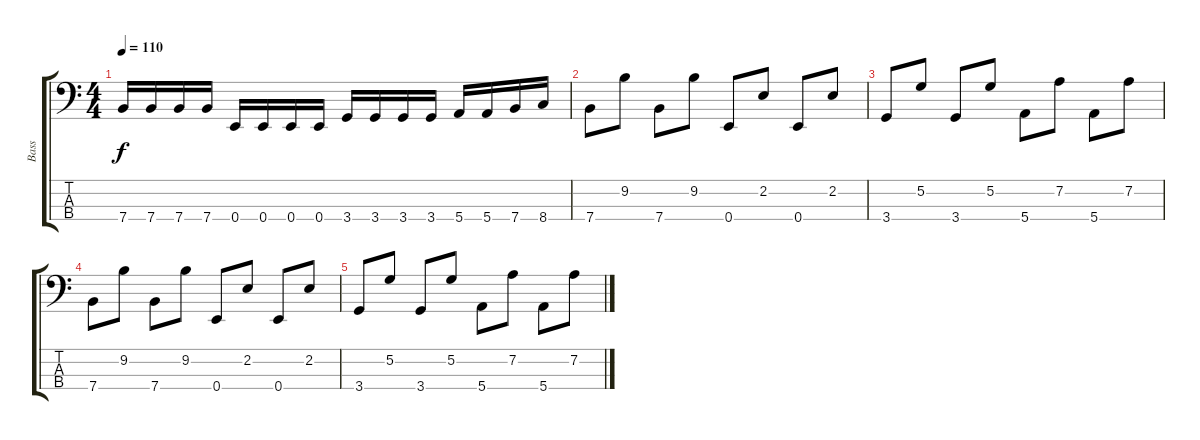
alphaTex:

\track ("Bass" "Bass") {instrument electricbassfinger}
\staff {score tabs}
\tuning (G2 D2 A1 E1) {hide}
\ts (4 4)
\tempo 110
\clef f4
\ks c
7.4.16{dy f} 7.4.16 7.4.16 7.4.16 0.4.16 0.4.16 0.4.16 0.4.16 3.4.16 3.4.16 3.4.16 3.4.16 5.4.16 5.4.16 7.4.16 8.4.16 |
7.4.8 9.2.8 7.4.8 9.2.8 0.4.8 2.2.8 0.4.8 2.2.8 |
3.4.8{volume 6} 5.2.8 3.4.8 5.2.8 5.4.8 7.2.8 5.4.8 7.2.8 |
7.4.8{volume 0} 9.2.8 7.4.8 9.2.8 0.4.8 2.2.8 0.4.8 2.2.8 |
3.4.8 5.2.8 3.4.8 5.2.8 5.4.8 7.2.8 5.4.8 7.2.8
